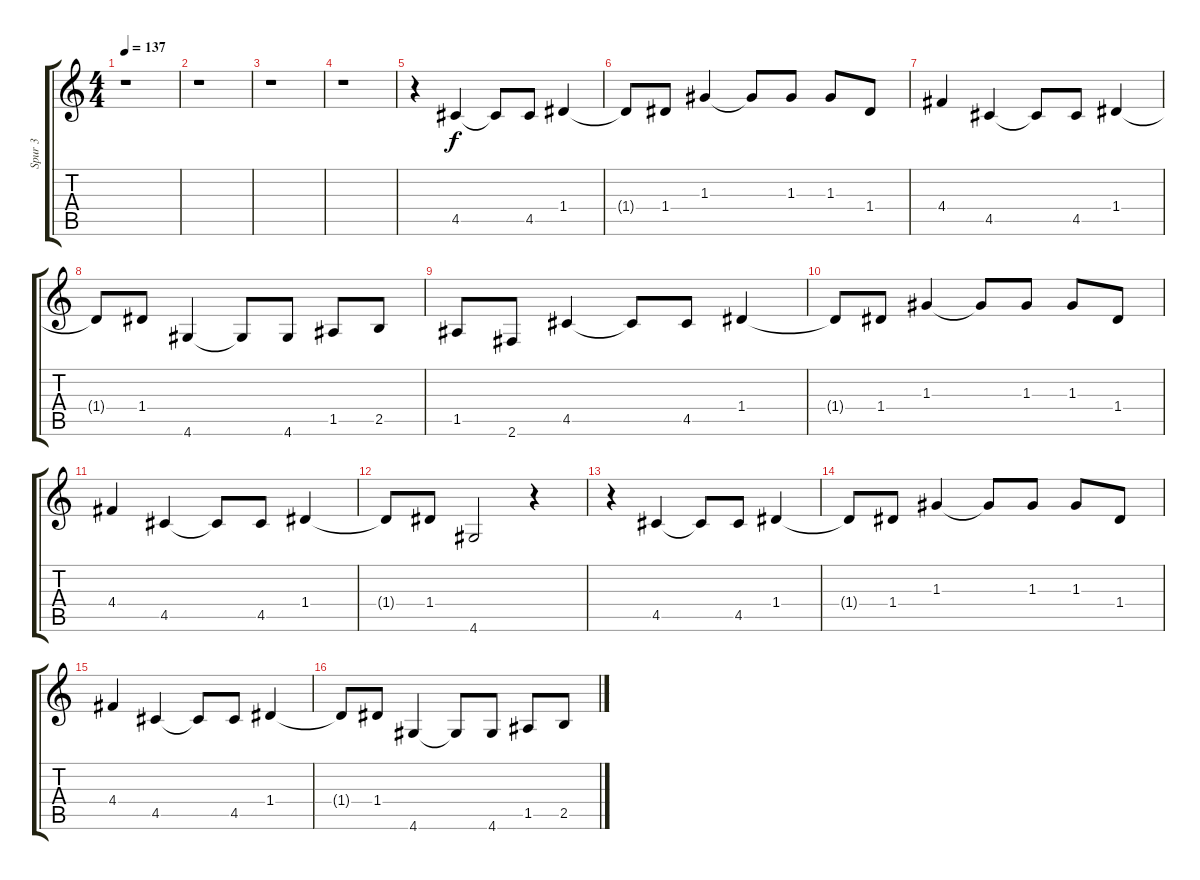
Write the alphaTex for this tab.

\track ("Spur 3" "Spur 3") {instrument acousticbass}
\staff {score tabs}
\tuning (E4 B3 G3 D3 A2 E2) {hide}
\ts (4 4)
\tempo 137
\clef g2
\ks c
r.1{dy f} |
r.1 |
r.1 |
r.1 |
r.4 4.5.4 4.5{t}.8 4.5.8 1.4.4 |
1.4{t}.8 1.4.8 1.3.4 1.3{t}.8 1.3.8 1.3.8 1.4.8 |
4.4.4 4.5.4 4.5{t}.8 4.5.8 1.4.4 |
1.4{t}.8 1.4.8 4.6.4 4.6{t}.8 4.6.8 1.5.8 2.5.8 |
1.5.8 2.6.8 4.5.4 4.5{t}.8 4.5.8 1.4.4 |
1.4{t}.8 1.4.8 1.3.4 1.3{t}.8 1.3.8 1.3.8 1.4.8 |
4.4.4 4.5.4 4.5{t}.8 4.5.8 1.4.4 |
1.4{t}.8 1.4.8 4.6.2 r.4 |
r.4 4.5.4 4.5{t}.8 4.5.8 1.4.4 |
1.4{t}.8 1.4.8 1.3.4 1.3{t}.8 1.3.8 1.3.8 1.4.8 |
4.4.4 4.5.4 4.5{t}.8 4.5.8 1.4.4 |
1.4{t}.8 1.4.8 4.6.4 4.6{t}.8 4.6.8 1.5.8 2.5.8
